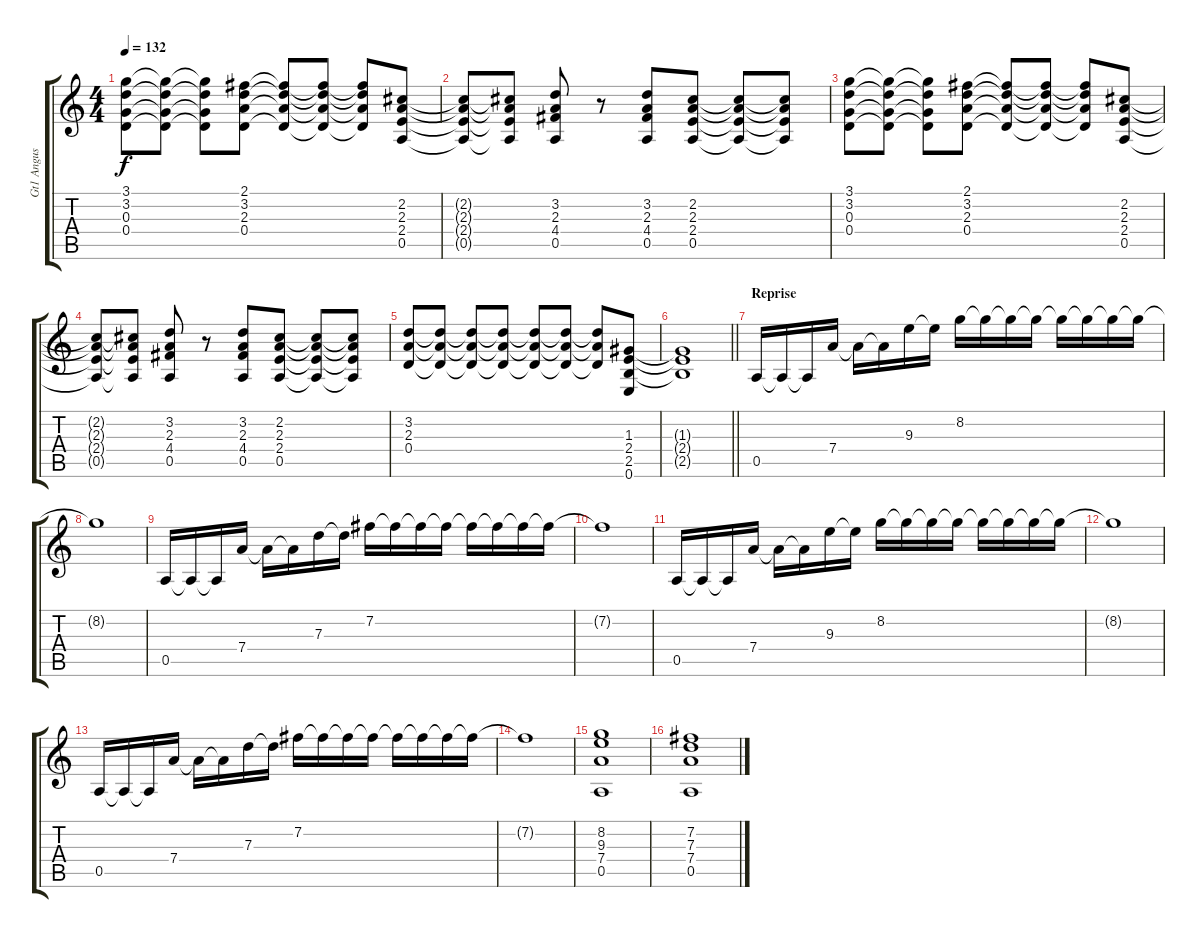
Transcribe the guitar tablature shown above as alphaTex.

\track ("Gt1 Angus" "Gt1 Angus") {instrument overdrivenguitar}
\staff {score tabs}
\tuning (E4 B3 G3 D3 A2 E2) {hide}
\ts (4 4)
\tempo 132
\clef g2
\ks c
(3.1 3.2 0.3 0.4).8{dy f} (3.1{t} 3.2{t} 0.3{t} 0.4{t}).8 (3.1{t} 3.2{t} 0.3{t} 0.4{t}).8 (2.1 3.2 2.3 0.4).8 (2.1{t} 3.2{t} 2.3{t} 0.4{t}).8 (2.1{t} 3.2{t} 2.3{t} 0.4{t}).8 (2.1{t} 3.2{t} 2.3{t} 0.4{t}).8 (2.2 2.3 2.4 0.5).8 |
(2.2{t} 2.3{t} 2.4{t} 0.5{t}).8 (2.2{t} 2.3{t} 2.4{t} 0.5{t}).8 (3.2 2.3 4.4 0.5).8 r.8 (3.2 2.3 4.4 0.5).8 (2.2 2.3 2.4 0.5).8 (2.2{t} 2.3{t} 2.4{t} 0.5{t}).8 (2.2{t} 2.3{t} 2.4{t} 0.5{t}).8 |
(3.1 3.2 0.3 0.4).8 (3.1{t} 3.2{t} 0.3{t} 0.4{t}).8 (3.1{t} 3.2{t} 0.3{t} 0.4{t}).8 (2.1 3.2 2.3 0.4).8 (2.1{t} 3.2{t} 2.3{t} 0.4{t}).8 (2.1{t} 3.2{t} 2.3{t} 0.4{t}).8 (2.1{t} 3.2{t} 2.3{t} 0.4{t}).8 (2.2 2.3 2.4 0.5).8 |
(2.2{t} 2.3{t} 2.4{t} 0.5{t}).8 (2.2{t} 2.3{t} 2.4{t} 0.5{t}).8 (3.2 2.3 4.4 0.5).8 r.8 (3.2 2.3 4.4 0.5).8 (2.2 2.3 2.4 0.5).8 (2.2{t} 2.3{t} 2.4{t} 0.5{t}).8 (2.2{t} 2.3{t} 2.4{t} 0.5{t}).8 |
(3.2 2.3 0.4).8 (3.2{t} 2.3{t} 0.4{t}).8 (3.2{t} 2.3{t} 0.4{t}).8 (3.2{t} 2.3{t} 0.4{t}).8 (3.2{t} 2.3{t} 0.4{t}).8 (3.2{t} 2.3{t} 0.4{t}).8 (3.2{t} 2.3{t} 0.4{t}).8 (1.3 2.4 2.5 0.6).8 |
\barLineRight lightlight
(1.3{t} 2.4{t} 2.5{t}).1 |
\section ("" "Reprise")
0.5.16 0.5{t}.16 0.5{t}.16 7.4.16 7.4{t}.16 7.4{t}.16 9.3.16 9.3{t}.16 8.2.16 8.2{t}.16 8.2{t}.16 8.2{t}.16 8.2{t}.16 8.2{t}.16 8.2{t}.16 8.2{t}.16 |
8.2{t}.1 |
0.5.16 0.5{t}.16 0.5{t}.16 7.4.16 7.4{t}.16 7.4{t}.16 7.3.16 7.3{t}.16 7.2.16 7.2{t}.16 7.2{t}.16 7.2{t}.16 7.2{t}.16 7.2{t}.16 7.2{t}.16 7.2{t}.16 |
7.2{t}.1 |
0.5.16 0.5{t}.16 0.5{t}.16 7.4.16 7.4{t}.16 7.4{t}.16 9.3.16 9.3{t}.16 8.2.16 8.2{t}.16 8.2{t}.16 8.2{t}.16 8.2{t}.16 8.2{t}.16 8.2{t}.16 8.2{t}.16 |
8.2{t}.1 |
0.5.16 0.5{t}.16 0.5{t}.16 7.4.16 7.4{t}.16 7.4{t}.16 7.3.16 7.3{t}.16 7.2.16 7.2{t}.16 7.2{t}.16 7.2{t}.16 7.2{t}.16 7.2{t}.16 7.2{t}.16 7.2{t}.16 |
7.2{t}.1 |
(8.2 9.3 7.4 0.5).1 |
(7.2 7.3 7.4 0.5).1
